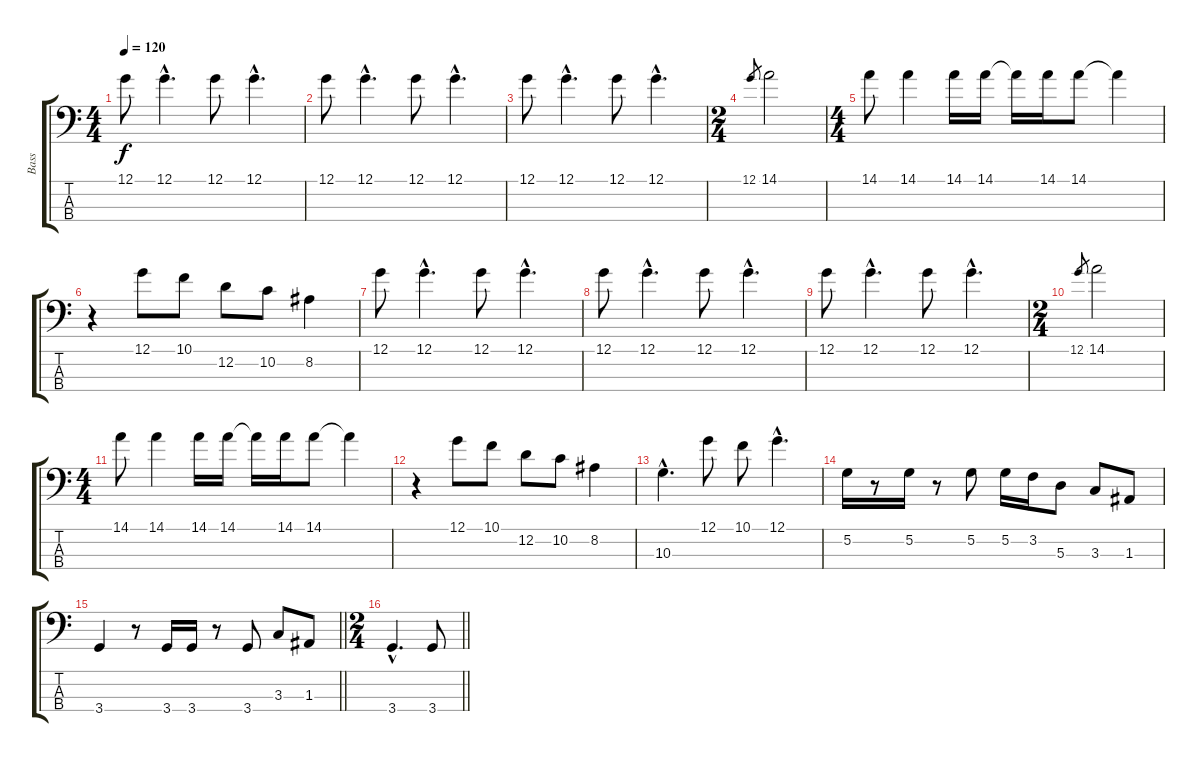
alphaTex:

\track ("Bass" "Bass") {instrument electricbassfinger}
\staff {score tabs}
\tuning (G2 D2 A1 E1) {hide}
\ts (4 4)
\tempo 120
\clef f4
\ks c
12.1.8{dy f instrument electricbassfinger} 12.1{hac}.4{d} 12.1.8 12.1{hac}.4{d} |
12.1.8 12.1{hac}.4{d} 12.1.8 12.1{hac}.4{d} |
12.1.8 12.1{hac}.4{d} 12.1.8 12.1{hac}.4{d} |
\ts (2 4)
12.1.8{gr} 14.1.2 |
\ts (4 4)
14.1.8 14.1.4 14.1.16 14.1.16 14.1{t}.16 14.1.16 14.1.8 14.1{t}.4 |
r.4 12.1.8 10.1.8 12.2.8 10.2.8 8.2.4 |
12.1.8 12.1{hac}.4{d} 12.1.8 12.1{hac}.4{d} |
12.1.8 12.1{hac}.4{d} 12.1.8 12.1{hac}.4{d} |
12.1.8 12.1{hac}.4{d} 12.1.8 12.1{hac}.4{d} |
\ts (2 4)
12.1.8{gr} 14.1.2 |
\ts (4 4)
14.1.8 14.1.4 14.1.16 14.1.16 14.1{t}.16 14.1.16 14.1.8 14.1{t}.4 |
r.4 12.1.8 10.1.8 12.2.8 10.2.8 8.2.4 |
10.3{hac}.4{d} 12.1.8 10.1.8 12.1{hac}.4{d} |
5.2.16 r.8 5.2.16 r.8 5.2.8 5.2.16 3.2.16 5.3.8 3.3.8 1.3.8 |
\barLineRight lightlight
3.4.4 r.8 3.4.16 3.4.16 r.8 3.4.8 3.3.8 1.3.8 |
\ts (2 4)
\barLineRight lightlight
3.4{hac}.4{d} 3.4.8
